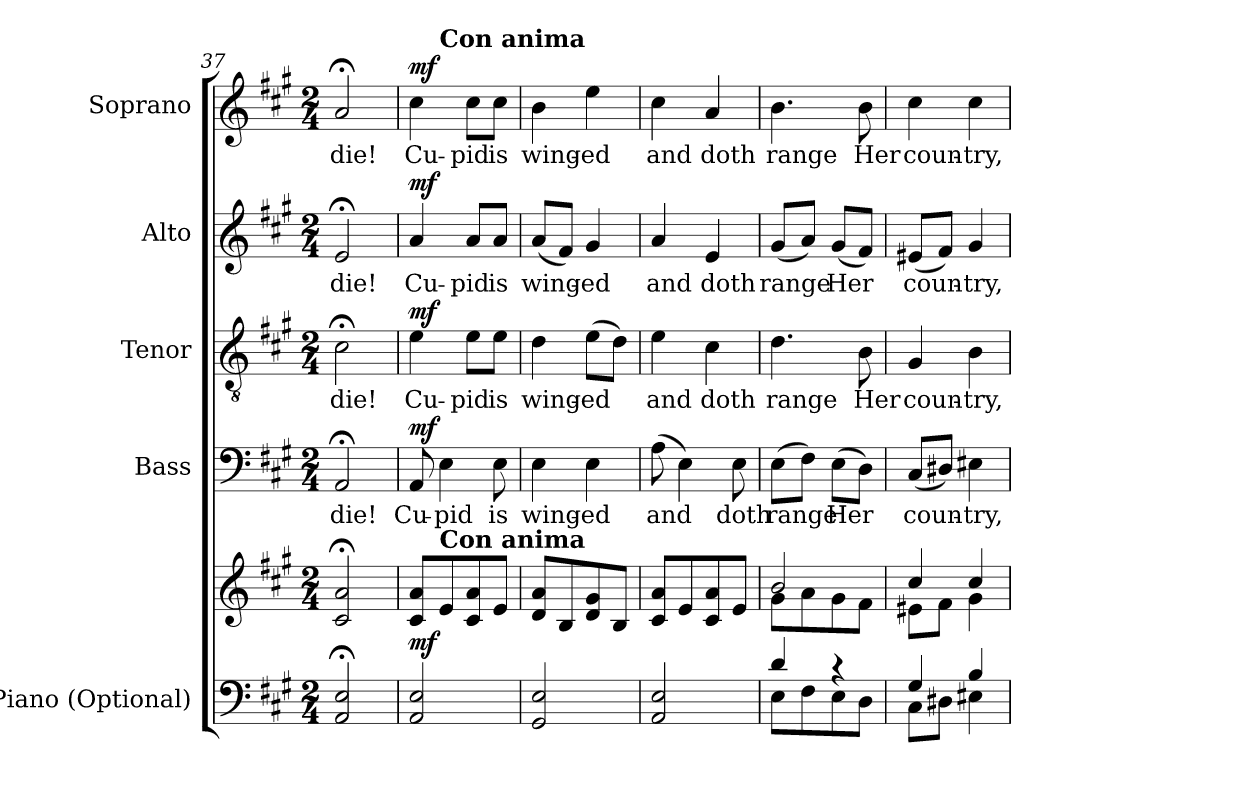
**kern	**kern	**dynam	**kern	**text	**dynam	**kern	**text	**dynam	**kern	**text	**dynam	**kern	**text	**dynam
*part5	*part5	*part5	*part4	*part4	*part4	*part3	*part3	*part3	*part2	*part2	*part2	*part1	*part1	*part1
*staff6	*staff5	*staff5/6	*staff4	*staff4	*staff4	*staff3	*staff3	*staff3	*staff2	*staff2	*staff2	*staff1	*staff1	*staff1
*I"Piano (Optional)	*	*	*I"Bass	*	*	*I"Tenor	*	*	*I"Alto	*	*	*I"Soprano	*	*
*I'Pno.	*	*	*I'B.	*	*	*I'T.	*	*	*I'A.	*	*	*I'S.	*	*
*clefF4	*clefG2	*	*clefF4	*	*	*clefGv2	*	*	*clefG2	*	*	*clefG2	*	*
*	*	*	*	*	*	*ITrd7c12	*	*	*	*	*	*	*	*
*k[f#c#g#]	*k[f#c#g#]	*	*k[f#c#g#]	*	*	*k[f#c#g#]	*	*	*k[f#c#g#]	*	*	*k[f#c#g#]	*	*
*A:	*A:	*	*A:	*	*	*A:	*	*	*A:	*	*	*A:	*	*
*M2/4	*M2/4	*	*M2/4	*	*	*M2/4	*	*	*M2/4	*	*	*M2/4	*	*
=37	=37	=37	=37	=37	=37	=37	=37	=37	=37	=37	=37	=37	=37	=37
!	!	!	!	!LO:LY:b:color=#000000	!	!	!	!	!	!	!	!	!	!
!	!	!	!	!	!	!	!LO:LY:b:color=#000000	!	!	!	!	!	!	!
!	!	!	!	!	!	!	!	!	!	!LO:LY:b:color=#000000	!	!	!	!
!	!	!	!	!	!	!	!	!	!	!	!	!	!LO:LY:b:color=#000000	!
2AAi/; 2Ei;	2c#i/; 2ai;	.	2AA;i/	die!	.	2C#;i\	die!	.	2e;i/	die!	.	2a;i/	die!	.
=38	=38	=38	=38	=38	=38	=38	=38	=38	=38	=38	=38	=38	=38	=38
!	!	!	!	!LO:LY:b:color=#000000	!	!	!	!	!	!	!	!	!	!
!	!	!	!	!	!	!	!LO:LY:b:color=#000000	!	!	!	!	!	!	!
!	!	!	!	!	!	!	!	!	!	!LO:LY:b:color=#000000	!	!	!	!
!	!	!	!	!	!	!	!	!	!	!	!	!	!LO:LY:b:color=#000000	!
*	*	*	*	*	*	*	*	*	*	*	*	*^	*	*
2AAi/ 2Ei	8c#i/ 8aiL	mf	8AAi/	Cu-	mf	4Ei\	Cu-	mf	4ai/	Cu-	mf	4cc#i\	8ryy	Cu-	mf
!	!	!	!	!	!	!	!	!	!	!	!	!	!LO:TX:a:B:t=Con anima	!	!
!	!LO:TX:a:B:t=Con anima	!	!	!	!	!	!	!	!	!	!	!	!	!	!
!	!	!	!	!LO:LY:b:color=#000000	!	!	!	!	!	!	!	!	!	!	!
.	8ei/	.	4Ei\	-pid	.	.	.	.	.	.	.	.	4.ryy	.	.
!	!	!	!	!	!	!	!LO:LY:b:color=#000000	!	!	!	!	!	!	!	!
!	!	!	!	!	!	!	!	!	!	!LO:LY:b:color=#000000	!	!	!	!	!
!	!	!	!	!	!	!	!	!	!	!	!	!	!	!LO:LY:b:color=#000000	!
.	8c#i/ 8ai	.	.	.	.	8Ei\L	-pid	.	8ai/L	-pid	.	8cc#i\L	.	-pid	.
!	!	!	!	!LO:LY:b:color=#000000	!	!	!	!	!	!	!	!	!	!	!
!	!	!	!	!	!	!	!LO:LY:b:color=#000000	!	!	!	!	!	!	!	!
!	!	!	!	!	!	!	!	!	!	!LO:LY:b:color=#000000	!	!	!	!	!
!	!	!	!	!	!	!	!	!	!	!	!	!	!	!LO:LY:b:color=#000000	!
.	8ei/J	.	8Ei\	is	.	8Ei\J	is	.	8ai/J	is	.	8cc#i\J	.	is	.
*	*	*	*	*	*	*	*	*	*	*	*	*v	*v	*	*
=39	=39	=39	=39	=39	=39	=39	=39	=39	=39	=39	=39	=39	=39	=39
*	*	*	*	*	*	*	*	*	*	*	*	*^	*	*
!	!	!	!	!LO:LY:b:color=#000000	!	!	!	!	!	!	!	!	!	!	!
*	*	*	*	*	*	*	*	*	*	*	*	*v	*v	*	*
*	*	*	*	*	*	*	*	*	*	*	*	*^	*	*
!	!	!	!	!	!	!	!LO:LY:b:color=#000000	!	!	!	!	!	!	!	!
*	*	*	*	*	*	*	*	*	*	*	*	*v	*v	*	*
*	*	*	*	*	*	*	*	*	*	*	*	*^	*	*
!	!	!	!	!	!	!	!	!	!	!LO:LY:b:color=#000000	!	!	!	!	!
*	*	*	*	*	*	*	*	*	*	*	*	*v	*v	*	*
*	*	*	*	*	*	*	*	*	*	*	*	*^	*	*
!	!	!	!	!	!	!	!	!	!	!	!	!	!	!LO:LY:b:color=#000000	!
*	*	*	*	*	*	*	*	*	*	*	*	*v	*v	*	*
2GG#i/ 2Ei	8di/ 8aiL	.	4Ei\	wing-	.	4Di\	wing-	.	(8ai/L	wing-	.	4bi\	wing-	.
.	8Bi/	.	.	.	.	.	.	.	8f#i/J)	.	.	.	.	.
!	!	!	!	!LO:LY:b:color=#000000	!	!	!	!	!	!	!	!	!	!
!	!	!	!	!	!	!	!LO:LY:b:color=#000000	!	!	!	!	!	!	!
!	!	!	!	!	!	!	!	!	!	!LO:LY:b:color=#000000	!	!	!	!
!	!	!	!	!	!	!	!	!	!	!	!	!	!LO:LY:b:color=#000000	!
.	8di/ 8g#i	.	4Ei\	-ed	.	(8Ei\L	-ed	.	4g#i/	-ed	.	4eei\	-ed	.
.	8Bi/J	.	.	.	.	8Di\J)	.	.	.	.	.	.	.	.
=40	=40	=40	=40	=40	=40	=40	=40	=40	=40	=40	=40	=40	=40	=40
!	!	!	!	!LO:LY:b:color=#000000	!	!	!	!	!	!	!	!	!	!
!	!	!	!	!	!	!	!LO:LY:b:color=#000000	!	!	!	!	!	!	!
!	!	!	!	!	!	!	!	!	!	!LO:LY:b:color=#000000	!	!	!	!
!	!	!	!	!	!	!	!	!	!	!	!	!	!LO:LY:b:color=#000000	!
2AAi/ 2Ei	8c#i/ 8aiL	.	(8Ai\	and	.	4Ei\	and	.	4ai/	and	.	4cc#i\	and	.
.	8ei/	.	4Ei\)	.	.	.	.	.	.	.	.	.	.	.
!	!	!	!	!	!	!	!LO:LY:b:color=#000000	!	!	!	!	!	!	!
!	!	!	!	!	!	!	!	!	!	!LO:LY:b:color=#000000	!	!	!	!
!	!	!	!	!	!	!	!	!	!	!	!	!	!LO:LY:b:color=#000000	!
.	8c#i/ 8ai	.	.	.	.	4C#i\	doth	.	4ei/	doth	.	4ai/	doth	.
!	!	!	!	!LO:LY:b:color=#000000	!	!	!	!	!	!	!	!	!	!
.	8ei/J	.	8Ei\	doth	.	.	.	.	.	.	.	.	.	.
=41	=41	=41	=41	=41	=41	=41	=41	=41	=41	=41	=41	=41	=41	=41
*^	*^	*	*	*	*	*	*	*	*	*	*	*	*	*
!	!	!	!	!	!	!LO:LY:b:color=#000000	!	!	!	!	!	!	!	!	!	!
!	!	!	!	!	!	!	!	!	!LO:LY:b:color=#000000	!	!	!	!	!	!	!
!	!	!	!	!	!	!	!	!	!	!	!	!LO:LY:b:color=#000000	!	!	!	!
!	!	!	!	!	!	!	!	!	!	!	!	!	!	!	!LO:LY:b:color=#000000	!
4di/	8Ei\L	2bi/	8g#i\L	.	(8Ei\L	range	.	4.Di\	range	.	(8g#i/L	range	.	4.bi\	range	.
.	8F#i\	.	8ai\	.	8F#i\J)	.	.	.	.	.	8ai/J)	.	.	.	.	.
!	!	!	!	!	!	!LO:LY:b:color=#000000	!	!	!	!	!	!	!	!	!	!
!	!	!	!	!	!	!	!	!	!	!	!	!LO:LY:b:color=#000000	!	!	!	!
4r	8Ei\	.	8g#i\	.	(8Ei\L	Her	.	.	.	.	(8g#i/L	Her	.	.	.	.
!	!	!	!	!	!	!	!	!	!LO:LY:b:color=#000000	!	!	!	!	!	!	!
!	!	!	!	!	!	!	!	!	!	!	!	!	!	!	!LO:LY:b:color=#000000	!
.	8Di\J	.	8f#i\J	.	8Di\J)	.	.	8BBi\	Her	.	8f#i/J)	.	.	8bi\	Her	.
=42	=42	=42	=42	=42	=42	=42	=42	=42	=42	=42	=42	=42	=42	=42	=42	=42
!	!	!	!	!	!	!LO:LY:b:color=#000000	!	!	!	!	!	!	!	!	!	!
!	!	!	!	!	!	!	!	!	!LO:LY:b:color=#000000	!	!	!	!	!	!	!
!	!	!	!	!	!	!	!	!	!	!	!	!LO:LY:b:color=#000000	!	!	!	!
!	!	!	!	!	!	!	!	!	!	!	!	!	!	!	!LO:LY:b:color=#000000	!
4G#i/	8C#i\L	4cc#i/	8e#Xi\L	.	(8C#i/L	coun-	.	4GG#i/	coun-	.	(8e#Xi/L	coun-	.	4cc#i\	coun-	.
.	8D#Xi\J	.	8f#i\J	.	8D#Xi/J)	.	.	.	.	.	8f#i/J)	.	.	.	.	.
!	!	!	!	!	!	!LO:LY:b:color=#000000	!	!	!	!	!	!	!	!	!	!
!	!	!	!	!	!	!	!	!	!LO:LY:b:color=#000000	!	!	!	!	!	!	!
!	!	!	!	!	!	!	!	!	!	!	!	!LO:LY:b:color=#000000	!	!	!	!
!	!	!	!	!	!	!	!	!	!	!	!	!	!	!	!LO:LY:b:color=#000000	!
4Bi/	4E#Xi\	4cc#i/	4g#i\	.	4E#Xi\	-try,	.	4BBi\	-try,	.	4g#i/	-try,	.	4cc#i\	-try,	.
*v	*v	*	*	*	*	*	*	*	*	*	*	*	*	*	*	*
*	*v	*v	*	*	*	*	*	*	*	*	*	*	*	*	*
=	=	=	=	=	=	=	=	=	=	=	=	=	=	=
*-	*-	*-	*-	*-	*-	*-	*-	*-	*-	*-	*-	*-	*-	*-
